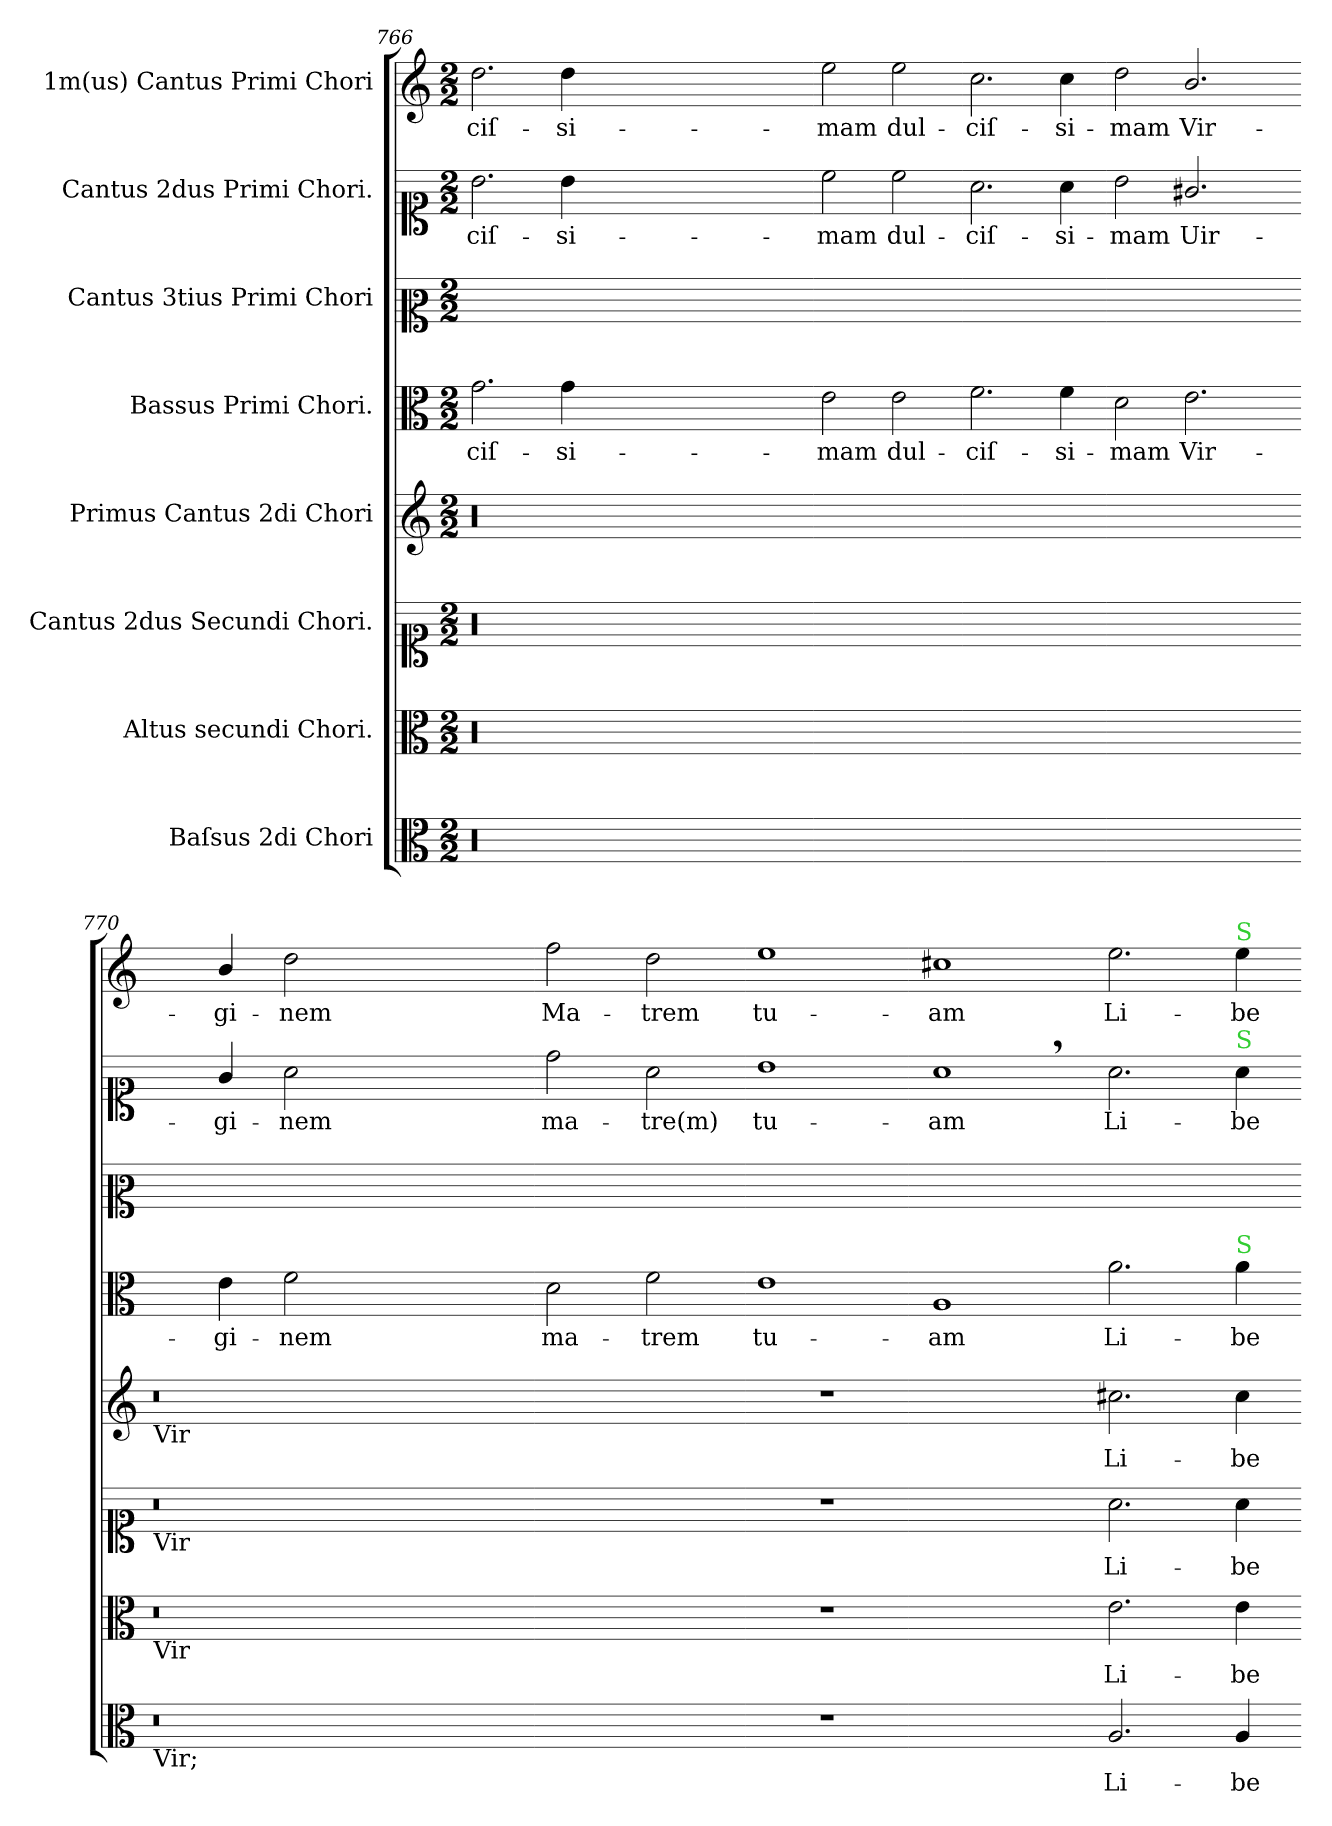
**kern	**text	**kern	**text	**kern	**text	**kern	**text	**kern	**text	**kern	**kern	**text	**kern	**text
*part8	*part8	*part7	*part7	*part6	*part6	*part5	*part5	*part4	*part4	*part3	*part2	*part2	*part1	*part1
*staff8	*staff8	*staff7	*staff7	*staff6	*staff6	*staff5	*staff5	*staff4	*staff4	*staff3	*staff2	*staff2	*staff1	*staff1
*I"Baſsus 2di Chori	*	*I"Altus secundi Chori.	*	*I"Cantus 2dus Secundi Chori.	*	*I"Primus Cantus 2di Chori	*	*I"Bassus Primi Chori.	*	*I"Cantus 3tius Primi Chori	*I"Cantus 2dus Primi Chori.	*	*I"1m(us) Cantus Primi Chori	*
*clefC3	*	*clefC3	*	*clefC1	*	*clefG2	*	*clefC3	*	*clefC2	*clefC1	*	*clefG2	*
*k[]	*	*k[]	*	*k[]	*	*k[]	*	*k[]	*	*k[]	*k[]	*	*k[]	*
*M2/2	*	*M2/2	*	*M2/2	*	*M2/2	*	*M2/2	*	*M2/2	*M2/2	*	*M2/2	*
=766	=766	=766	=766	=766	=766	=766	=766	=766	=766	=766	=766	=766	=766	=766
00r	.	00r	.	00r	.	00r	.	2.g\	-ciſ-	1ryy	2.b\	-ciſ-	2.dd\	-ciſ-
.	.	.	.	.	.	.	.	4g\	-si-	.	4b\	-si-	4dd\	-si-
.	.	.	.	.	.	.	.	0.ryy	.	0.ryy	0.ryy	.	0.ryy	.
=767-	=767-	=767-	=767-	=767-	=767-	=767-	=767-	=767-	=767-	=767-	=767-	=767-	=767-	=767-
1ryy	.	1ryy	.	1ryy	.	1ryy	.	2e\	-mam	1ryy	2cc\	-mam	2ee\	-mam
.	.	.	.	.	.	.	.	2e\	dul-	.	2cc\	dul-	2ee\	dul-
=768-	=768-	=768-	=768-	=768-	=768-	=768-	=768-	=768-	=768-	=768-	=768-	=768-	=768-	=768-
1ryy	.	1ryy	.	1ryy	.	1ryy	.	2.f\	-ciſ-	1ryy	2.a\	-ciſ-	2.cc\	-ciſ-
.	.	.	.	.	.	.	.	4f\	-si-	.	4a\	-si-	4cc\	-si-
=769-	=769-	=769-	=769-	=769-	=769-	=769-	=769-	=769-	=769-	=769-	=769-	=769-	=769-	=769-
1ryy	.	1ryy	.	1ryy	.	1ryy	.	2d\	-mam	1ryy	2b\	-mam	2dd\	-mam
.	.	.	.	.	.	.	.	2.e\	Vir-	.	2.g#X/	Uir-	2.b/	Vir-
4ryy	.	4ryy	.	4ryy	.	4ryy	.	.	.	4ryy	.	.	.	.
=770-	=770-	=770-	=770-	=770-	=770-	=770-	=770-	=770-	=770-	=770-	=770-	=770-	=770-	=770-
!	!	!	!	!	!	!LO:TX:b:t=Vir	!	!	!	!	!	!	!	!
!	!	!	!	!LO:TX:b:t=Vir	!	!	!	!	!	!	!	!	!	!
!	!	!LO:TX:b:t=Vir	!	!	!	!	!	!	!	!	!	!	!	!
!LO:TX:b:t=Vir;	!	!	!	!	!	!	!	!	!	!	!	!	!	!
0r	.	0r	.	0r	.	0r	.	4ryy	.	1ryy	4ryy	.	4ryy	.
.	.	.	.	.	.	.	.	4e\	-gi-	.	4g#/	-gi-	4b/	-gi-
.	.	.	.	.	.	.	.	2f\	-nem	.	2a\	-nem	2dd\	-nem
.	.	.	.	.	.	.	.	1ryy	.	1ryy	1ryy	.	1ryy	.
=771-	=771-	=771-	=771-	=771-	=771-	=771-	=771-	=771-	=771-	=771-	=771-	=771-	=771-	=771-
1ryy	.	1ryy	.	1ryy	.	1ryy	.	2d\	ma-	1ryy	2dd\	ma-	2ff\	Ma-
.	.	.	.	.	.	.	.	2f\	-trem	.	2a\	-tre(m)	2dd\	-trem
=772-	=772-	=772-	=772-	=772-	=772-	=772-	=772-	=772-	=772-	=772-	=772-	=772-	=772-	=772-
1r	.	1r	.	1r	.	1r	.	1e	tu-	1ryy	1b	tu-	1ee	tu-
=773-	=773-	=773-	=773-	=773-	=773-	=773-	=773-	=773-	=773-	=773-	=773-	=773-	=773-	=773-
1ryy	.	1ryy	.	1ryy	.	1ryy	.	1A	-am	1ryy	1a,	-am	1cc#X	-am
=774-	=774-	=774-	=774-	=774-	=774-	=774-	=774-	=774-	=774-	=774-	=774-	=774-	=774-	=774-
2.A/	Li-	2.e\	Li-	2.a\	Li-	2.cc#X\	Li-	2.a\	Li-	1ryy	2.a\	Li-	2.ee\	Li-
!	!	!	!	!	!	!	!	!	!	!	!	!	!LO:TX:a:color=limegreen:t=S	!
!	!	!	!	!	!	!	!	!	!	!	!LO:TX:a:color=limegreen:t=S	!	!	!
!	!	!	!	!	!	!	!	!LO:TX:a:color=limegreen:t=S	!	!	!	!	!	!
4A/	-be-	4e\	-be-	4a\	-be-	4cc#\	-be-	4a\	-be-	.	4a\	-be-	4ee\	-be-
=-	=-	=-	=-	=-	=-	=-	=-	=-	=-	=-	=-	=-	=-	=-
*-	*-	*-	*-	*-	*-	*-	*-	*-	*-	*-	*-	*-	*-	*-
